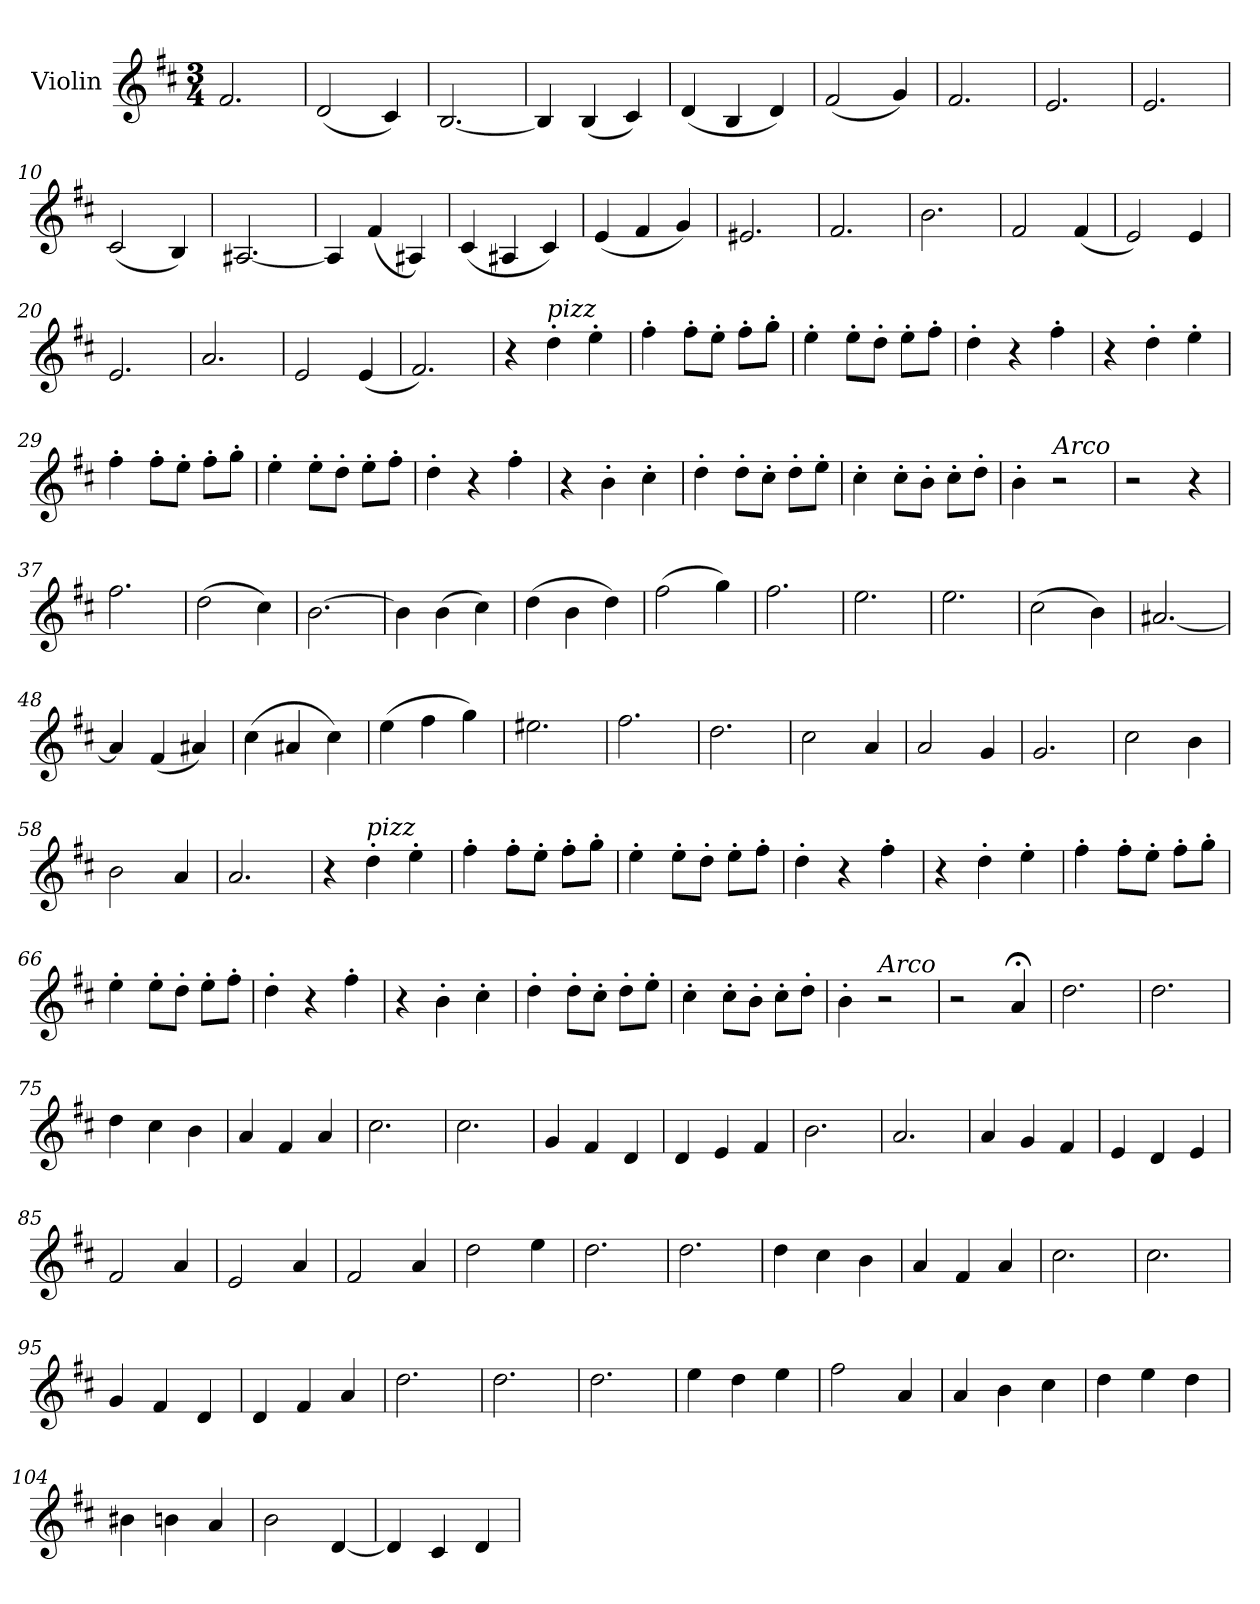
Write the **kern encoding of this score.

**kern
*part1
*staff1
*I"Violin
*I'Vln.
*clefG2
*k[f#c#]
*M3/4
=1
2.f#/
=2
(2d/
4c#/)
=3
[2.B/
=4
4B/]
(4B/
4c#/)
=5
(4d/
4B/
4d/)
=6
(2f#/
4g/)
=7
2.f#/
=8
2.e/
=9
2.e/
=10
(2c#/
4B/)
=11
[2.A#X/
=12
4A#/]
(4f#/
4A#X/)
!!LO:LB:g=z
=13
(4c#/
4A#X/
4c#/)
=14
(4e/
4f#/
4g/)
=15
2.e#X/
=16
2.f#/
=17
2.b\
=18
2f#/
(4f#/
=19
2e/)
4e/
=20
2.e/
=21
2.a/
=22
2e/
(4e/
=23
2.f#/)
=24
4r
!LO:TX:a:i:t=pizz
4dd'\
4ee'\
!!LO:LB:g=z
=25
4ff#'\
8ff#'\L
8ee'\J
8ff#'\L
8gg'\J
=26
4ee'\
8ee'\L
8dd'\J
8ee'\L
8ff#'\J
=27
4dd'\
4r
4ff#'\
=28
4r
4dd'\
4ee'\
=29
4ff#'\
8ff#'\L
8ee'\J
8ff#'\L
8gg'\J
=30
4ee'\
8ee'\L
8dd'\J
8ee'\L
8ff#'\J
=31
4dd'\
4r
4ff#'\
=32
4r
4b'\
4cc#'\
=33
4dd'\
8dd'\L
8cc#'\J
8dd'\L
8ee'\J
!!LO:LB:g=z
=34
4cc#'\
8cc#'\L
8b'\J
8cc#'\L
8dd'\J
=35
4b'\
!LO:TX:a:i:t=Arco
2r
=36
2r
4r
=37
2.ff#\
=38
(2dd\
4cc#\)
=39
[2.b\
=40
4b\]
(4b\
4cc#\)
=41
(4dd\
4b\
4dd\)
=42
(2ff#\
4gg\)
=43
2.ff#\
=44
2.ee\
=45
2.ee\
=46
(2cc#\
4b\)
!!LO:LB:g=z
=47
[2.a#X/
=48
4a#/]
(4f#/
4a#X/)
=49
(4cc#\
4a#X/
4cc#\)
=50
(4ee\
4ff#\
4gg\)
=51
2.ee#X\
=52
2.ff#\
=53
2.dd\
=54
2cc#\
4a/
=55
2a/
4g/
=56
2.g/
=57
2cc#\
4b\
=58
2b\
4a/
=59
2.a/
!!LO:LB:g=z
=60
4r
!LO:TX:a:i:t=pizz
4dd'\
4ee'\
=61
4ff#'\
8ff#'\L
8ee'\J
8ff#'\L
8gg'\J
=62
4ee'\
8ee'\L
8dd'\J
8ee'\L
8ff#'\J
=63
4dd'\
4r
4ff#'\
=64
4r
4dd'\
4ee'\
=65
4ff#'\
8ff#'\L
8ee'\J
8ff#'\L
8gg'\J
=66
4ee'\
8ee'\L
8dd'\J
8ee'\L
8ff#'\J
=67
4dd'\
4r
4ff#'\
=68
4r
4b'\
4cc#'\
!!LO:LB:g=z
=69
4dd'\
8dd'\L
8cc#'\J
8dd'\L
8ee'\J
=70
4cc#'\
8cc#'\L
8b'\J
8cc#'\L
8dd'\J
=71
4b'\
!LO:TX:a:i:t=Arco
2r
=72
2r
4a;</
=73
2.dd\
=74
2.dd\
=75
4dd\
4cc#\
4b\
=76
4a/
4f#/
4a/
=77
2.cc#\
=78
2.cc#\
=79
4g/
4f#/
4d/
=80
4d/
4e/
4f#/
!!LO:LB:g=z
=81
2.b\
=82
2.a/
=83
4a/
4g/
4f#/
=84
4e/
4d/
4e/
=85
2f#/
4a/
=86
2e/
4a/
=87
2f#/
4a/
=88
2dd\
4ee\
=89
2.dd\
=90
2.dd\
=91
4dd\
4cc#\
4b\
=92
4a/
4f#/
4a/
=93
2.cc#\
!!LO:LB:g=z
=94
2.cc#\
=95
4g/
4f#/
4d/
=96
4d/
4f#/
4a/
=97
2.dd\
=98
2.dd\
=99
2.dd\
=100
4ee\
4dd\
4ee\
=101
2ff#\
4a/
=102
4a/
4b\
4cc#\
=103
4dd\
4ee\
4dd\
=104
4b#X\
4bn\
4a/
=105
2b\
[4d/
!!LO:PB:g=z
=106
4d/]
4c#/
4d/
=
*-
